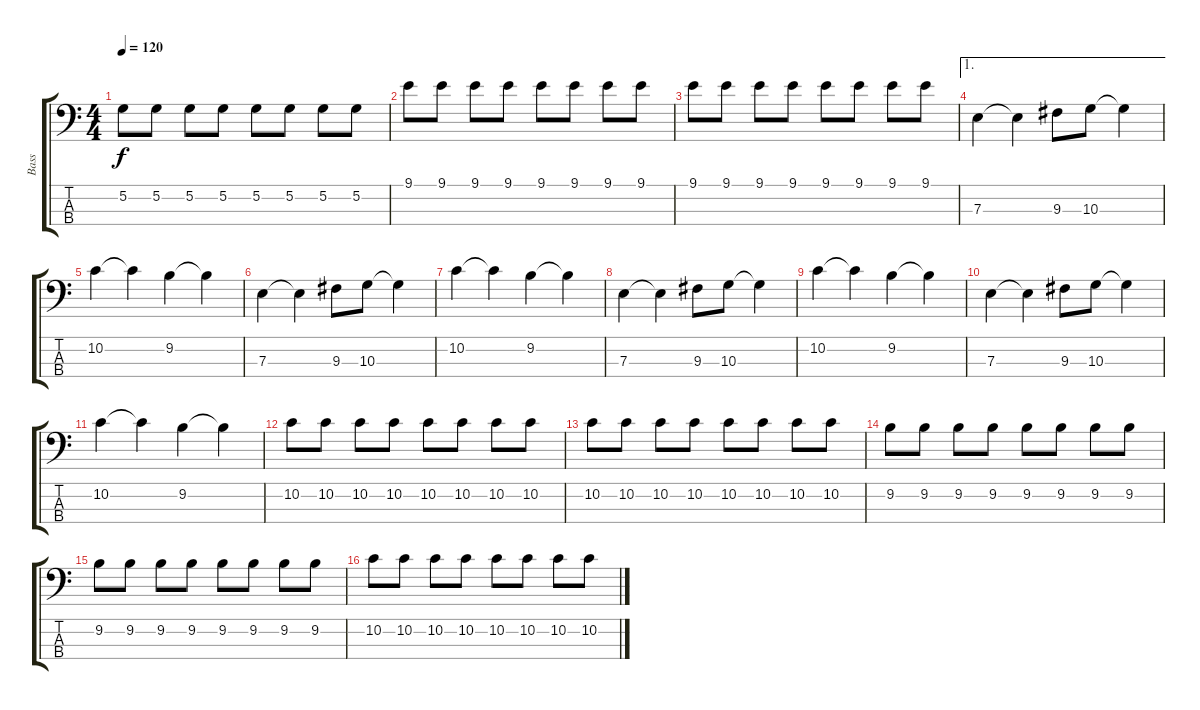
\track ("Bass" "Bass") {instrument electricbassfinger}
\staff {score tabs}
\tuning (G2 D2 A1 E1) {hide}
\ts (4 4)
\tempo 120
\clef f4
\ks c
5.2.8{dy f} 5.2.8 5.2.8 5.2.8 5.2.8 5.2.8 5.2.8 5.2.8 |
9.1.8 9.1.8 9.1.8 9.1.8 9.1.8 9.1.8 9.1.8 9.1.8 |
9.1.8 9.1.8 9.1.8 9.1.8 9.1.8 9.1.8 9.1.8 9.1.8 |
\ae 1
7.3.4 7.3{t}.4 9.3.8 10.3.8 10.3{t}.4 |
10.2.4 10.2{t}.4 9.2.4 9.2{t}.4 |
7.3.4 7.3{t}.4 9.3.8 10.3.8 10.3{t}.4 |
10.2.4 10.2{t}.4 9.2.4 9.2{t}.4 |
7.3.4 7.3{t}.4 9.3.8 10.3.8 10.3{t}.4 |
10.2.4 10.2{t}.4 9.2.4 9.2{t}.4 |
7.3.4 7.3{t}.4 9.3.8 10.3.8 10.3{t}.4 |
10.2.4 10.2{t}.4 9.2.4 9.2{t}.4 |
10.2.8 10.2.8 10.2.8 10.2.8 10.2.8 10.2.8 10.2.8 10.2.8 |
10.2.8 10.2.8 10.2.8 10.2.8 10.2.8 10.2.8 10.2.8 10.2.8 |
9.2.8 9.2.8 9.2.8 9.2.8 9.2.8 9.2.8 9.2.8 9.2.8 |
9.2.8 9.2.8 9.2.8 9.2.8 9.2.8 9.2.8 9.2.8 9.2.8 |
10.2.8 10.2.8 10.2.8 10.2.8 10.2.8 10.2.8 10.2.8 10.2.8
